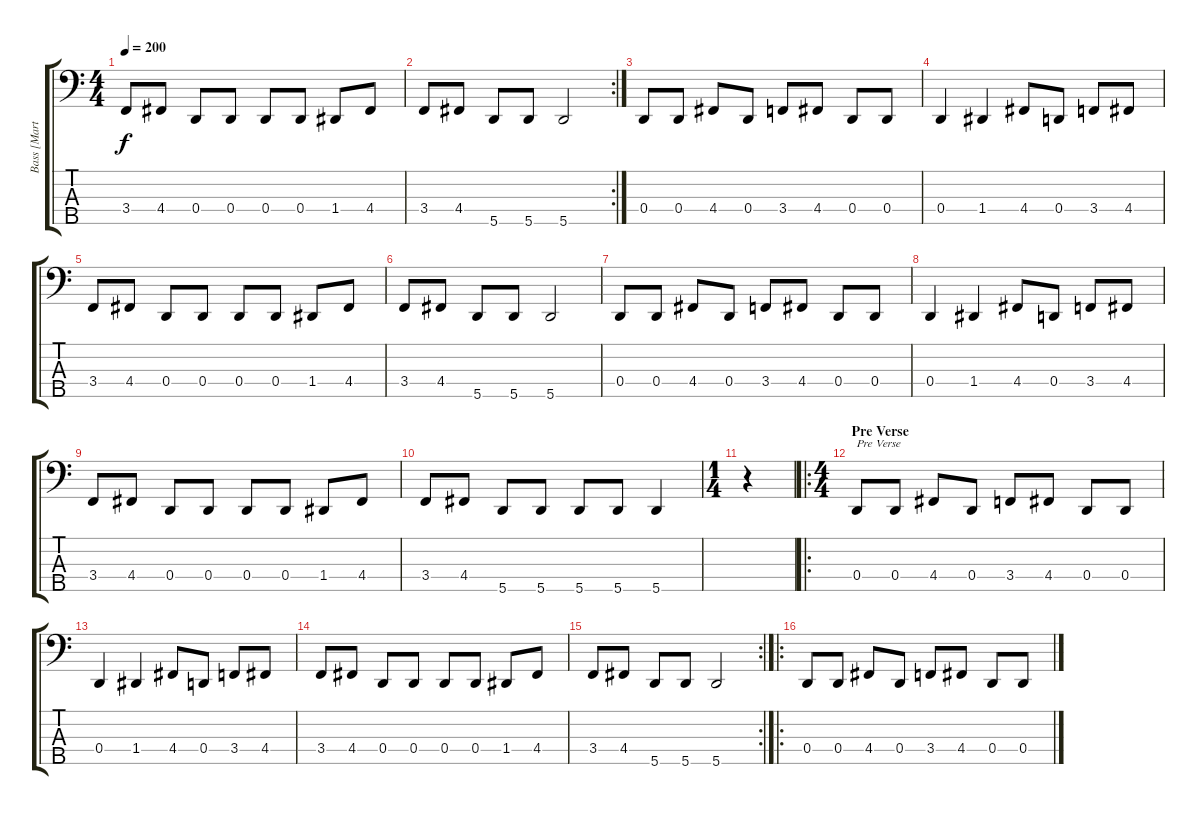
\track ("Bass [Martin]" "Bass [Mart") {instrument electricbassfinger}
\staff {score tabs}
\tuning (F2 C2 G1 D1 A0) {hide}
\ts (4 4)
\tempo 200
\clef f4
\ks c
3.4.8{dy f} 4.4.8 0.4.8 0.4.8 0.4.8 0.4.8 1.4.8 4.4.8 |
\rc 2
3.4.8 4.4.8 5.5.8 5.5.8 5.5.2 |
0.4.8 0.4.8 4.4.8 0.4.8 3.4.8 4.4.8 0.4.8 0.4.8 |
0.4.4 1.4.4 4.4.8 0.4.8 3.4.8 4.4.8 |
3.4.8 4.4.8 0.4.8 0.4.8 0.4.8 0.4.8 1.4.8 4.4.8 |
3.4.8 4.4.8 5.5.8 5.5.8 5.5.2 |
0.4.8 0.4.8 4.4.8 0.4.8 3.4.8 4.4.8 0.4.8 0.4.8 |
0.4.4 1.4.4 4.4.8 0.4.8 3.4.8 4.4.8 |
3.4.8 4.4.8 0.4.8 0.4.8 0.4.8 0.4.8 1.4.8 4.4.8 |
3.4.8 4.4.8 5.5.8 5.5.8 5.5.8 5.5.8 5.5.4 |
\ts (1 4)
r.4 |
\ro
\ts (4 4)
\section ("" "Pre Verse")
0.4.8{txt "Pre Verse"} 0.4.8 4.4.8 0.4.8 3.4.8 4.4.8 0.4.8 0.4.8 |
0.4.4 1.4.4 4.4.8 0.4.8 3.4.8 4.4.8 |
3.4.8 4.4.8 0.4.8 0.4.8 0.4.8 0.4.8 1.4.8 4.4.8 |
\rc 2
3.4.8 4.4.8 5.5.8 5.5.8 5.5.2 |
\ro
0.4.8 0.4.8 4.4.8 0.4.8 3.4.8 4.4.8 0.4.8 0.4.8
